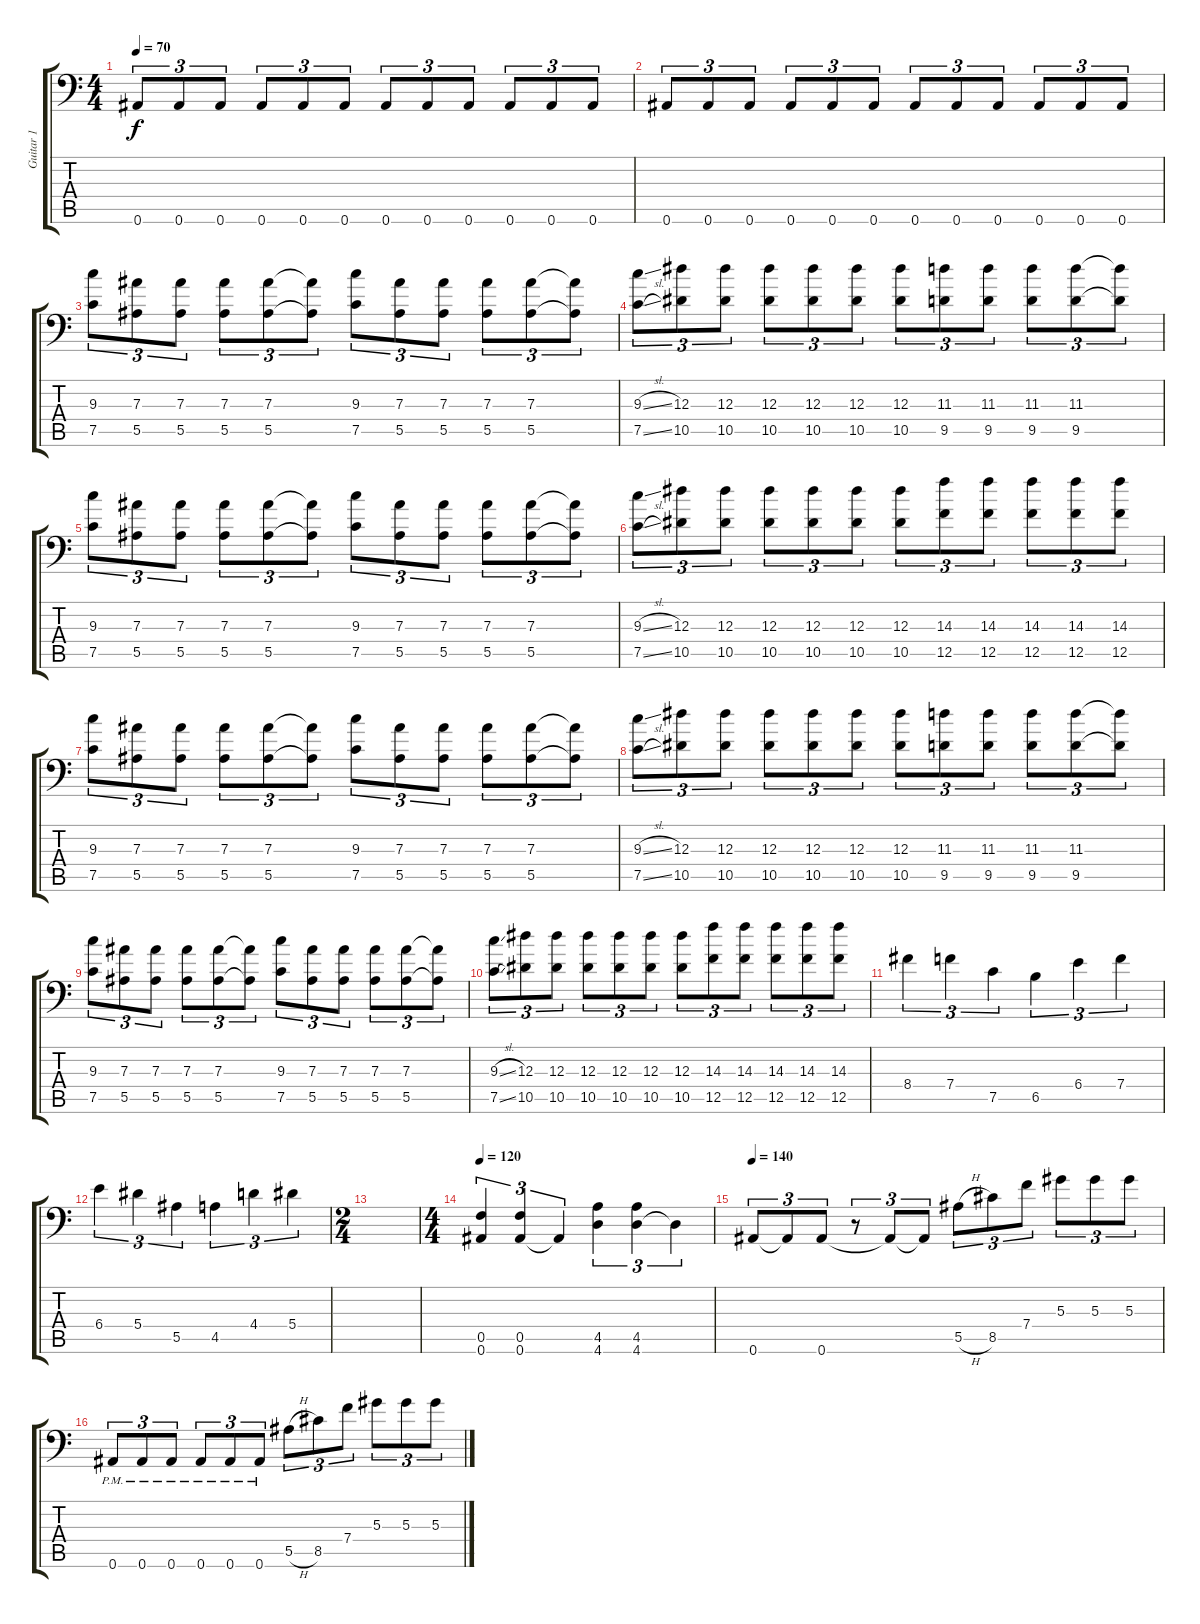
\track ("Guitar 1" "Guitar 1") {instrument distortionguitar}
\staff {score tabs}
\tuning (C4 G3 Eb3 Bb2 F2 Bb1) {hide}
\ts (4 4)
\tempo 70
\clef f4
\ks c
0.6.8{tu (3 2) dy f} 0.6.8{tu (3 2)} 0.6.8{tu (3 2)} 0.6.8{tu (3 2)} 0.6.8{tu (3 2)} 0.6.8{tu (3 2)} 0.6.8{tu (3 2)} 0.6.8{tu (3 2)} 0.6.8{tu (3 2)} 0.6.8{tu (3 2)} 0.6.8{tu (3 2)} 0.6.8{tu (3 2)} |
0.6.8{tu (3 2)} 0.6.8{tu (3 2)} 0.6.8{tu (3 2)} 0.6.8{tu (3 2)} 0.6.8{tu (3 2)} 0.6.8{tu (3 2)} 0.6.8{tu (3 2)} 0.6.8{tu (3 2)} 0.6.8{tu (3 2)} 0.6.8{tu (3 2)} 0.6.8{tu (3 2)} 0.6.8{tu (3 2)} |
(9.3 7.5).8{tu (3 2)} (7.3 5.5).8{tu (3 2)} (7.3 5.5).8{tu (3 2)} (7.3 5.5).8{tu (3 2)} (7.3 5.5).8{tu (3 2)} (7.3{t} 5.5{t}).8{tu (3 2)} (9.3 7.5).8{tu (3 2)} (7.3 5.5).8{tu (3 2)} (7.3 5.5).8{tu (3 2)} (7.3 5.5).8{tu (3 2)} (7.3 5.5).8{tu (3 2)} (7.3{t} 5.5{t}).8{tu (3 2)} |
(9.3{sl} 7.5{sl}).8{tu (3 2)} (12.3 10.5).8{tu (3 2)} (12.3 10.5).8{tu (3 2)} (12.3 10.5).8{tu (3 2)} (12.3 10.5).8{tu (3 2)} (12.3 10.5).8{tu (3 2)} (12.3 10.5).8{tu (3 2)} (11.3 9.5).8{tu (3 2)} (11.3 9.5).8{tu (3 2)} (11.3 9.5).8{tu (3 2)} (11.3 9.5).8{tu (3 2)} (11.3{t} 9.5{t}).8{tu (3 2)} |
(9.3 7.5).8{tu (3 2)} (7.3 5.5).8{tu (3 2)} (7.3 5.5).8{tu (3 2)} (7.3 5.5).8{tu (3 2)} (7.3 5.5).8{tu (3 2)} (7.3{t} 5.5{t}).8{tu (3 2)} (9.3 7.5).8{tu (3 2)} (7.3 5.5).8{tu (3 2)} (7.3 5.5).8{tu (3 2)} (7.3 5.5).8{tu (3 2)} (7.3 5.5).8{tu (3 2)} (7.3{t} 5.5{t}).8{tu (3 2)} |
(9.3{sl} 7.5{sl}).8{tu (3 2)} (12.3 10.5).8{tu (3 2)} (12.3 10.5).8{tu (3 2)} (12.3 10.5).8{tu (3 2)} (12.3 10.5).8{tu (3 2)} (12.3 10.5).8{tu (3 2)} (12.3 10.5).8{tu (3 2)} (14.3 12.5).8{tu (3 2)} (14.3 12.5).8{tu (3 2)} (14.3 12.5).8{tu (3 2)} (14.3 12.5).8{tu (3 2)} (14.3 12.5).8{tu (3 2)} |
(9.3 7.5).8{tu (3 2)} (7.3 5.5).8{tu (3 2)} (7.3 5.5).8{tu (3 2)} (7.3 5.5).8{tu (3 2)} (7.3 5.5).8{tu (3 2)} (7.3{t} 5.5{t}).8{tu (3 2)} (9.3 7.5).8{tu (3 2)} (7.3 5.5).8{tu (3 2)} (7.3 5.5).8{tu (3 2)} (7.3 5.5).8{tu (3 2)} (7.3 5.5).8{tu (3 2)} (7.3{t} 5.5{t}).8{tu (3 2)} |
(9.3{sl} 7.5{sl}).8{tu (3 2)} (12.3 10.5).8{tu (3 2)} (12.3 10.5).8{tu (3 2)} (12.3 10.5).8{tu (3 2)} (12.3 10.5).8{tu (3 2)} (12.3 10.5).8{tu (3 2)} (12.3 10.5).8{tu (3 2)} (11.3 9.5).8{tu (3 2)} (11.3 9.5).8{tu (3 2)} (11.3 9.5).8{tu (3 2)} (11.3 9.5).8{tu (3 2)} (11.3{t} 9.5{t}).8{tu (3 2)} |
(9.3 7.5).8{tu (3 2)} (7.3 5.5).8{tu (3 2)} (7.3 5.5).8{tu (3 2)} (7.3 5.5).8{tu (3 2)} (7.3 5.5).8{tu (3 2)} (7.3{t} 5.5{t}).8{tu (3 2)} (9.3 7.5).8{tu (3 2)} (7.3 5.5).8{tu (3 2)} (7.3 5.5).8{tu (3 2)} (7.3 5.5).8{tu (3 2)} (7.3 5.5).8{tu (3 2)} (7.3{t} 5.5{t}).8{tu (3 2)} |
(9.3{sl} 7.5{sl}).8{tu (3 2)} (12.3 10.5).8{tu (3 2)} (12.3 10.5).8{tu (3 2)} (12.3 10.5).8{tu (3 2)} (12.3 10.5).8{tu (3 2)} (12.3 10.5).8{tu (3 2)} (12.3 10.5).8{tu (3 2)} (14.3 12.5).8{tu (3 2)} (14.3 12.5).8{tu (3 2)} (14.3 12.5).8{tu (3 2)} (14.3 12.5).8{tu (3 2)} (14.3 12.5).8{tu (3 2)} |
8.4.4{tu (3 2)} 7.4.4{tu (3 2)} 7.5.4{tu (3 2)} 6.5.4{tu (3 2)} 6.4.4{tu (3 2)} 7.4.4{tu (3 2)} |
6.4.4{tu (3 2)} 5.4.4{tu (3 2)} 5.5.4{tu (3 2)} 4.5.4{tu (3 2)} 4.4.4{tu (3 2)} 5.4.4{tu (3 2)} |
\ts (2 4)
|
\ts (4 4)
\tempo 120
(0.5 0.6).4{tu (3 2)} (0.5 0.6).4{tu (3 2)} 0.6{t}.4{tu (3 2)} (4.5 4.6).4{tu (3 2)} (4.5 4.6).4{tu (3 2)} 4.6{t}.4{tu (3 2)} |
\tempo 140
0.6.8{tu (3 2)} 0.6{t}.8{tu (3 2)} 0.6.8{tu (3 2)} r.8{tu (3 2)} 0.6{t}.8{tu (3 2)} 0.6{t}.8{tu (3 2)} 5.5{h}.8{tu (3 2)} 8.5.8{tu (3 2)} 7.4.8{tu (3 2)} 5.3.8{tu (3 2)} 5.3.8{tu (3 2)} 5.3.8{tu (3 2)} |
0.6{pm}.8{tu (3 2)} 0.6{pm}.8{tu (3 2)} 0.6{pm}.8{tu (3 2)} 0.6{pm}.8{tu (3 2)} 0.6{pm}.8{tu (3 2)} 0.6{pm}.8{tu (3 2)} 5.5{h}.8{tu (3 2)} 8.5.8{tu (3 2)} 7.4.8{tu (3 2)} 5.3.8{tu (3 2)} 5.3.8{tu (3 2)} 5.3.8{tu (3 2)}
